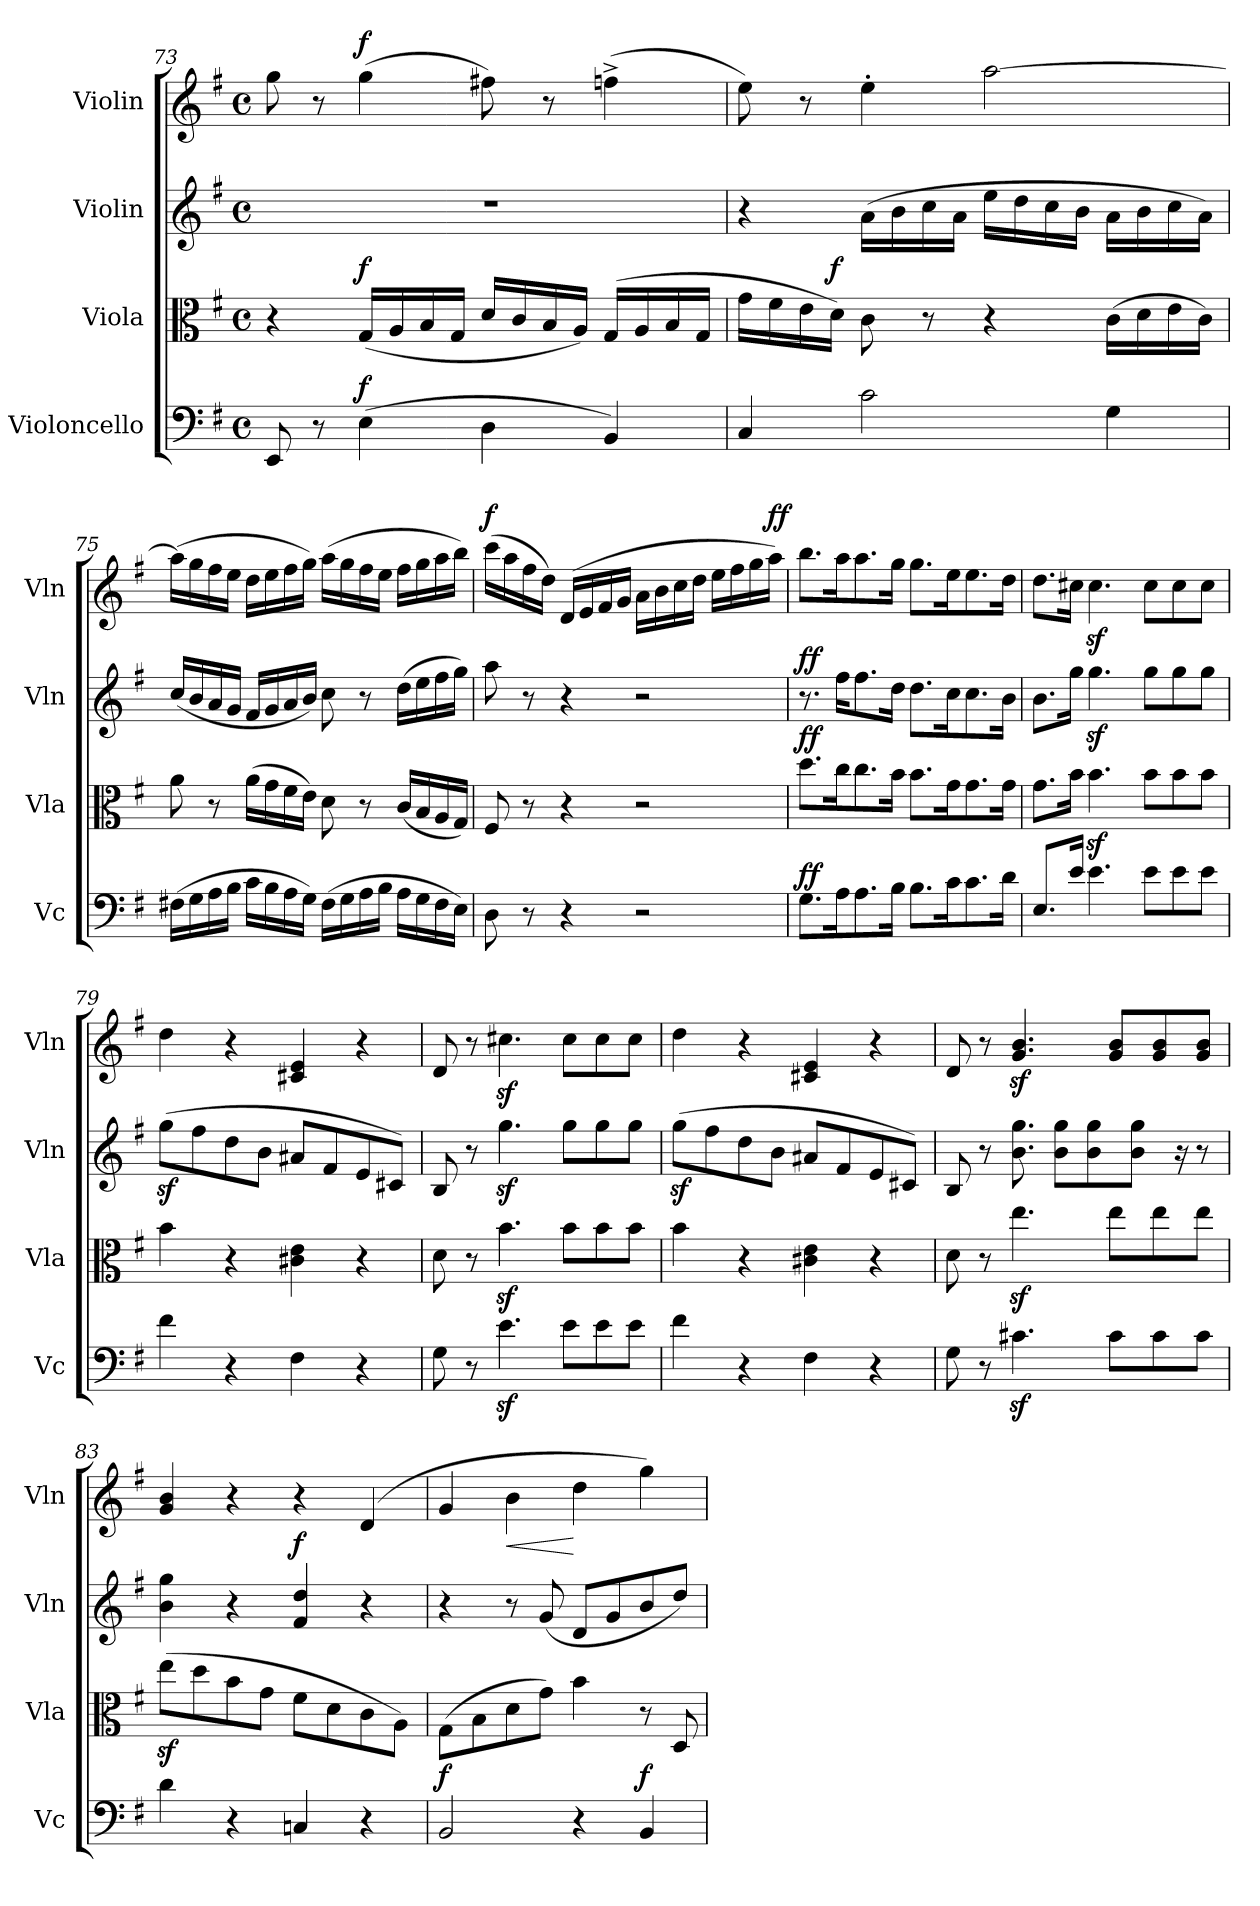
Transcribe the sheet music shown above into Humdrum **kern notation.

**kern	**dynam	**kern	**dynam	**kern	**dynam	**kern	**dynam
*part4	*part4	*part3	*part3	*part2	*part2	*part1	*part1
*staff4	*staff4	*staff3	*staff3	*staff2	*staff2	*staff1	*staff1
*I"Violoncello	*	*I"Viola	*	*I"Violin	*	*I"Violin	*
*I'Vc	*	*I'Vla	*	*I'Vln	*	*I'Vln	*
*clefF4	*	*clefC3	*	*clefG2	*	*clefG2	*
*k[f#]	*	*k[f#]	*	*k[f#]	*	*k[f#]	*
*M4/4	*	*M4/4	*	*M4/4	*	*M4/4	*
*met(c)	*	*met(c)	*	*met(c)	*	*met(c)	*
=73	=73	=73	=73	=73	=73	=73	=73
8EE/	.	4r	.	1r	.	8gg\	.
8r	.	.	.	.	.	8r	.
!	!LO:DY:a	!	!LO:DY:a	!	!	!	!LO:DY:a
(4E\	f	(16G/LL	f	.	.	(4gg\	f
.	.	16A/	.	.	.	.	.
.	.	16B/	.	.	.	.	.
.	.	16G/JJ	.	.	.	.	.
4D\	.	16d/LL	.	.	.	8ff#X\)	.
.	.	16c/	.	.	.	.	.
.	.	16B/	.	.	.	8r	.
.	.	16A/JJ)	.	.	.	.	.
4BB/)	.	(>16G/LL	.	.	.	(4ffn^\	.
.	.	16A/	.	.	.	.	.
.	.	16B/	.	.	.	.	.
.	.	16G/JJ	.	.	.	.	.
!!LO:LB:g=z
=74	=74	=74	=74	=74	=74	=74	=74
4C/	.	16g\LL	.	4r	.	8ee\)	.
.	.	16f#\	.	.	.	.	.
.	.	16e\	.	.	.	8r	.
!	!	!	!LO:DY:a	!	!	!	!
.	.	16d\JJ)	f	.	.	.	.
2c\	.	8c\	.	(16a\LL	.	4ee'\	.
.	.	.	.	16b\	.	.	.
.	.	8r	.	16cc\	.	.	.
.	.	.	.	16a\JJ	.	.	.
.	.	4r	.	16ee\LL	.	[2aa\	.
.	.	.	.	16dd\	.	.	.
.	.	.	.	16cc\	.	.	.
.	.	.	.	16b\JJ	.	.	.
4G\	.	(16c\LL	.	16a\LL	.	.	.
.	.	16d\	.	16b\	.	.	.
.	.	16e\	.	16cc\	.	.	.
.	.	16c\JJ)	.	16a\JJ)	.	.	.
=75	=75	=75	=75	=75	=75	=75	=75
(16F#X\LL	.	8a\	.	(16cc/LL	.	(16aa\LL]	.
16G\	.	.	.	16b/	.	16gg\	.
16A\	.	8r	.	16a/	.	16ff#\	.
16B\JJ	.	.	.	16g/JJ	.	16ee\JJ	.
16c\LL	.	(16a\LL	.	16f#/LL	.	16dd\LL	.
16B\	.	16g\	.	16g/	.	16ee\	.
16A\	.	16f#\	.	16a/	.	16ff#\	.
16G\JJ)	.	16e\JJ)	.	16b/JJ)	.	16gg\JJ)	.
(16F#\LL	.	8d\	.	8cc\	.	(16aa\LL	.
16G\	.	.	.	.	.	16gg\	.
16A\	.	8r	.	8r	.	16ff#\	.
16B\JJ	.	.	.	.	.	16ee\JJ	.
16A\LL	.	(16c/LL	.	(16dd\LL	.	16ff#\LL	.
16G\	.	16B/	.	16ee\	.	16gg\	.
16F#\	.	16A/	.	16ff#\	.	16aa\	.
16E\JJ)	.	16G/JJ)	.	16gg\JJ)	.	16bb\JJ)	.
=76	=76	=76	=76	=76	=76	=76	=76
!	!	!	!	!	!	!	!LO:DY:a
8D\	.	8F#/	.	8aa\	.	(16ccc\LL	f
.	.	.	.	.	.	16aa\	.
8r	.	8r	.	8r	.	16ff#\	.
.	.	.	.	.	.	16dd\JJ)	.
4r	.	4r	.	4r	.	(16d/LL	.
.	.	.	.	.	.	16e/	.
.	.	.	.	.	.	16f#/	.
.	.	.	.	.	.	16g/JJ	.
2r	.	2r	.	2r	.	16a\LL	.
.	.	.	.	.	.	16b\	.
.	.	.	.	.	.	16cc\	.
.	.	.	.	.	.	16dd\JJ	.
.	.	.	.	.	.	16ee\LL	.
.	.	.	.	.	.	16ff#\	.
.	.	.	.	.	.	16gg\	.
!	!	!	!	!	!	!	!LO:DY:a
.	.	.	.	.	.	16aa\JJ)	ff
=77	=77	=77	=77	=77	=77	=77	=77
!	!LO:DY:a	!	!LO:DY:a	!	!LO:DY:a	!	!
8.G\L	ff	8.dd\L	ff	8.r	ff	8.bb\L	.
16A\K	.	16cc\K	.	16ff#\KL	.	16aa\K	.
8.A\	.	8.cc\	.	8.ff#\	.	8.aa\	.
16B\Jk	.	16b\Jk	.	16dd\Jk	.	16gg\Jk	.
8.B\L	.	8.b\L	.	8.dd\L	.	8.gg\L	.
16c\K	.	16g\K	.	16cc\K	.	16ee\K	.
8.c\	.	8.g\	.	8.cc\	.	8.ee\	.
16d\Jk	.	16g\Jk	.	16b\Jk	.	16dd\Jk	.
=78	=78	=78	=78	=78	=78	=78	=78
8.E/L	.	8.g\L	.	8.b\L	.	8.dd\L	.
16e/Jk	.	16b\Jk	.	16gg\Jk	.	16cc#X\Jk	.
4.e\	.	4.bz>\	.	4.ggz>\	.	4.cc#z>\	.
8e\L	.	8b\L	.	8gg\L	.	8cc#\L	.
8e\	.	8b\	.	8gg\	.	8cc#\	.
8e\J	.	8b\J	.	8gg\J	.	8cc#\J	.
!!LO:LB:g=z
=79	=79	=79	=79	=79	=79	=79	=79
4f#\	.	4b\	.	(8ggz>\L	.	4dd\	.
.	.	.	.	8ff#\	.	.	.
4r	.	4r	.	8dd\	.	4r	.
.	.	.	.	8b\J	.	.	.
4F#\	.	4c#X\ 4e\	.	8a#X/L	.	4c#X/ 4e/	.
.	.	.	.	8f#/	.	.	.
4r	.	4r	.	8e/	.	4r	.
.	.	.	.	8c#X/J)	.	.	.
=80	=80	=80	=80	=80	=80	=80	=80
8G\	.	8d\	.	8B/	.	8d/	.
8r	.	8r	.	8r	.	8r	.
4.ez>\	.	4.bz>\	.	4.ggz>\	.	4.cc#Xz>\	.
8e\L	.	8b\L	.	8gg\L	.	8cc#\L	.
8e\	.	8b\	.	8gg\	.	8cc#\	.
8e\J	.	8b\J	.	8gg\J	.	8cc#\J	.
=81	=81	=81	=81	=81	=81	=81	=81
4f#\	.	4b\	.	(8ggz>\L	.	4dd\	.
.	.	.	.	8ff#\	.	.	.
4r	.	4r	.	8dd\	.	4r	.
.	.	.	.	8b\J	.	.	.
4F#\	.	4c#X\ 4e\	.	8a#X/L	.	4c#X/ 4e/	.
.	.	.	.	8f#/	.	.	.
4r	.	4r	.	8e/	.	4r	.
.	.	.	.	8c#X/J)	.	.	.
=82	=82	=82	=82	=82	=82	=82	=82
8G\	.	8d\	.	8B/	.	8d/	.
8r	.	8r	.	8r	.	8r	.
4.c#Xz<\	.	4.eez<\	.	8.b\ 8.gg\	.	4.g/z< 4.b/z<	.
.	.	.	.	8b\ 8gg\L	.	.	.
.	.	.	.	8b\ 8gg\	.	.	.
8c#\L	.	8ee\L	.	.	.	8g/ 8b/L	.
.	.	.	.	8b\ 8gg\J	.	.	.
8c#\	.	8ee\	.	.	.	8g/ 8b/	.
.	.	.	.	16r	.	.	.
8c#\J	.	8ee\J	.	8r	.	8g/ 8b/J	.
=83	=83	=83	=83	=83	=83	=83	=83
4d\	.	(8eez<\L	.	4b\ 4gg\	.	4g/ 4b/	.
.	.	8dd\	.	.	.	.	.
4r	.	8b\	.	4r	.	4r	.
.	.	8g\J	.	.	.	.	.
!	!	!	!	!	!LO:DY:a	!	!
4Cn/	.	8f#\L	.	4f#/ 4dd/	f	4r	.
.	.	8d\	.	.	.	.	.
4r	.	8c\	.	4r	.	(4d/	.
.	.	8A\J)	.	.	.	.	.
=84	=84	=84	=84	=84	=84	=84	=84
!	!LO:DY:a	!	!	!	!	!	!
2BB/	f	(8G\L	.	4r	.	4g/	.
.	.	8B\	.	.	.	.	.
!	!	!	!	!	!	!	!LO:HP:b
.	.	8d\	.	8r	.	4b\	<
.	.	8g\J)	.	(8g/	.	.	.
4r	.	4b\	.	8d/L	.	4dd\	[
.	.	.	.	8g/	.	.	.
!	!LO:DY:a	!	!	!	!	!	!
4BB/	f	8r	.	8b/	.	4gg\)	.
.	.	8D/	.	8dd/J)	.	.	.
=	=	=	=	=	=	=	=
*-	*-	*-	*-	*-	*-	*-	*-
